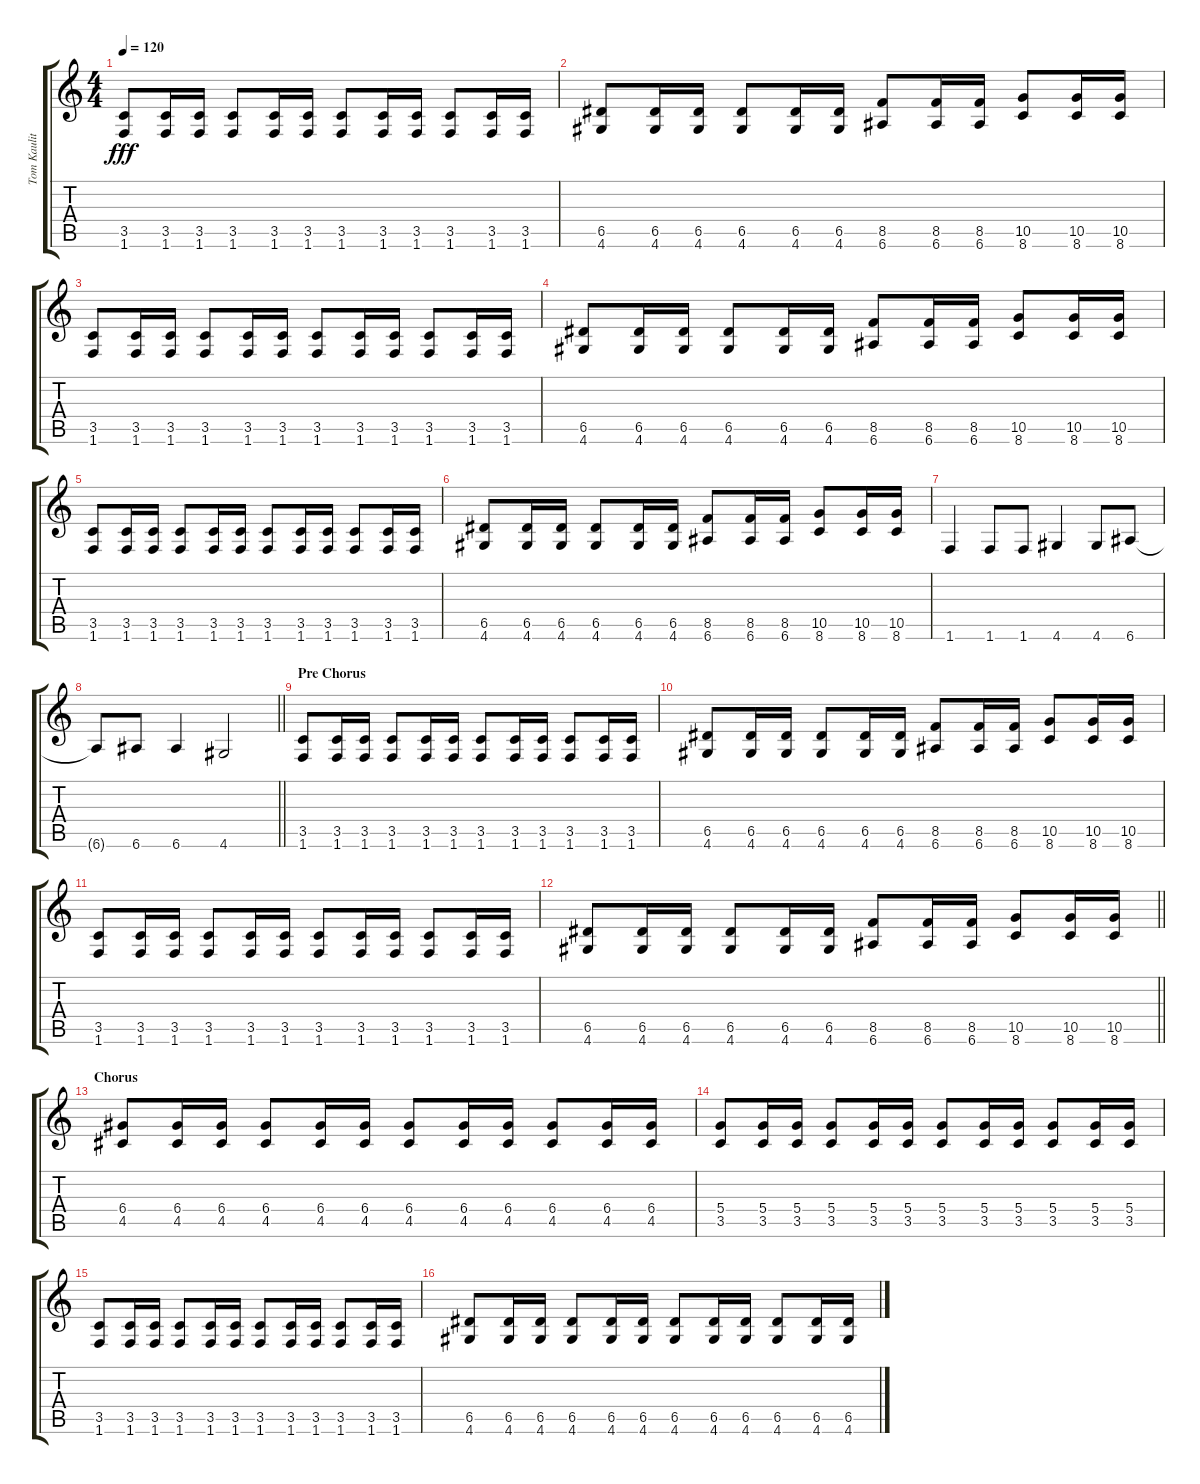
\track ("Tom Kaulitz 2" "Tom Kaulit") {instrument overdrivenguitar}
\staff {score tabs}
\tuning (E4 B3 G3 D3 A2 E2) {hide}
\ts (4 4)
\tempo 120
\clef g2
\ks c
(3.5 1.6).8{dy fff} (3.5 1.6).16 (3.5 1.6).16 (3.5 1.6).8 (3.5 1.6).16 (3.5 1.6).16 (3.5 1.6).8 (3.5 1.6).16 (3.5 1.6).16 (3.5 1.6).8 (3.5 1.6).16 (3.5 1.6).16 |
(6.5 4.6).8 (6.5 4.6).16 (6.5 4.6).16 (6.5 4.6).8 (6.5 4.6).16 (6.5 4.6).16 (8.5 6.6).8 (8.5 6.6).16 (8.5 6.6).16 (10.5 8.6).8 (10.5 8.6).16 (10.5 8.6).16 |
(3.5 1.6).8 (3.5 1.6).16 (3.5 1.6).16 (3.5 1.6).8 (3.5 1.6).16 (3.5 1.6).16 (3.5 1.6).8 (3.5 1.6).16 (3.5 1.6).16 (3.5 1.6).8 (3.5 1.6).16 (3.5 1.6).16 |
(6.5 4.6).8 (6.5 4.6).16 (6.5 4.6).16 (6.5 4.6).8 (6.5 4.6).16 (6.5 4.6).16 (8.5 6.6).8 (8.5 6.6).16 (8.5 6.6).16 (10.5 8.6).8 (10.5 8.6).16 (10.5 8.6).16 |
(3.5 1.6).8 (3.5 1.6).16 (3.5 1.6).16 (3.5 1.6).8 (3.5 1.6).16 (3.5 1.6).16 (3.5 1.6).8 (3.5 1.6).16 (3.5 1.6).16 (3.5 1.6).8 (3.5 1.6).16 (3.5 1.6).16 |
(6.5 4.6).8 (6.5 4.6).16 (6.5 4.6).16 (6.5 4.6).8 (6.5 4.6).16 (6.5 4.6).16 (8.5 6.6).8 (8.5 6.6).16 (8.5 6.6).16 (10.5 8.6).8 (10.5 8.6).16 (10.5 8.6).16 |
1.6.4 1.6.8 1.6.8 4.6.4 4.6.8 6.6.8 |
\barLineRight lightlight
6.6{t}.8 6.6.8 6.6.4 4.6.2 |
\section ("" "Pre Chorus")
(3.5 1.6).8 (3.5 1.6).16 (3.5 1.6).16 (3.5 1.6).8 (3.5 1.6).16 (3.5 1.6).16 (3.5 1.6).8 (3.5 1.6).16 (3.5 1.6).16 (3.5 1.6).8 (3.5 1.6).16 (3.5 1.6).16 |
(6.5 4.6).8 (6.5 4.6).16 (6.5 4.6).16 (6.5 4.6).8 (6.5 4.6).16 (6.5 4.6).16 (8.5 6.6).8 (8.5 6.6).16 (8.5 6.6).16 (10.5 8.6).8 (10.5 8.6).16 (10.5 8.6).16 |
(3.5 1.6).8 (3.5 1.6).16 (3.5 1.6).16 (3.5 1.6).8 (3.5 1.6).16 (3.5 1.6).16 (3.5 1.6).8 (3.5 1.6).16 (3.5 1.6).16 (3.5 1.6).8 (3.5 1.6).16 (3.5 1.6).16 |
\barLineRight lightlight
(6.5 4.6).8 (6.5 4.6).16 (6.5 4.6).16 (6.5 4.6).8 (6.5 4.6).16 (6.5 4.6).16 (8.5 6.6).8 (8.5 6.6).16 (8.5 6.6).16 (10.5 8.6).8 (10.5 8.6).16 (10.5 8.6).16 |
\section ("" "Chorus")
(6.4 4.5).8 (6.4 4.5).16 (6.4 4.5).16 (6.4 4.5).8 (6.4 4.5).16 (6.4 4.5).16 (6.4 4.5).8 (6.4 4.5).16 (6.4 4.5).16 (6.4 4.5).8 (6.4 4.5).16 (6.4 4.5).16 |
(5.4 3.5).8 (5.4 3.5).16 (5.4 3.5).16 (5.4 3.5).8 (5.4 3.5).16 (5.4 3.5).16 (5.4 3.5).8 (5.4 3.5).16 (5.4 3.5).16 (5.4 3.5).8 (5.4 3.5).16 (5.4 3.5).16 |
(3.5 1.6).8 (3.5 1.6).16 (3.5 1.6).16 (3.5 1.6).8 (3.5 1.6).16 (3.5 1.6).16 (3.5 1.6).8 (3.5 1.6).16 (3.5 1.6).16 (3.5 1.6).8 (3.5 1.6).16 (3.5 1.6).16 |
(6.5 4.6).8 (6.5 4.6).16 (6.5 4.6).16 (6.5 4.6).8 (6.5 4.6).16 (6.5 4.6).16 (6.5 4.6).8 (6.5 4.6).16 (6.5 4.6).16 (6.5 4.6).8 (6.5 4.6).16 (6.5 4.6).16
